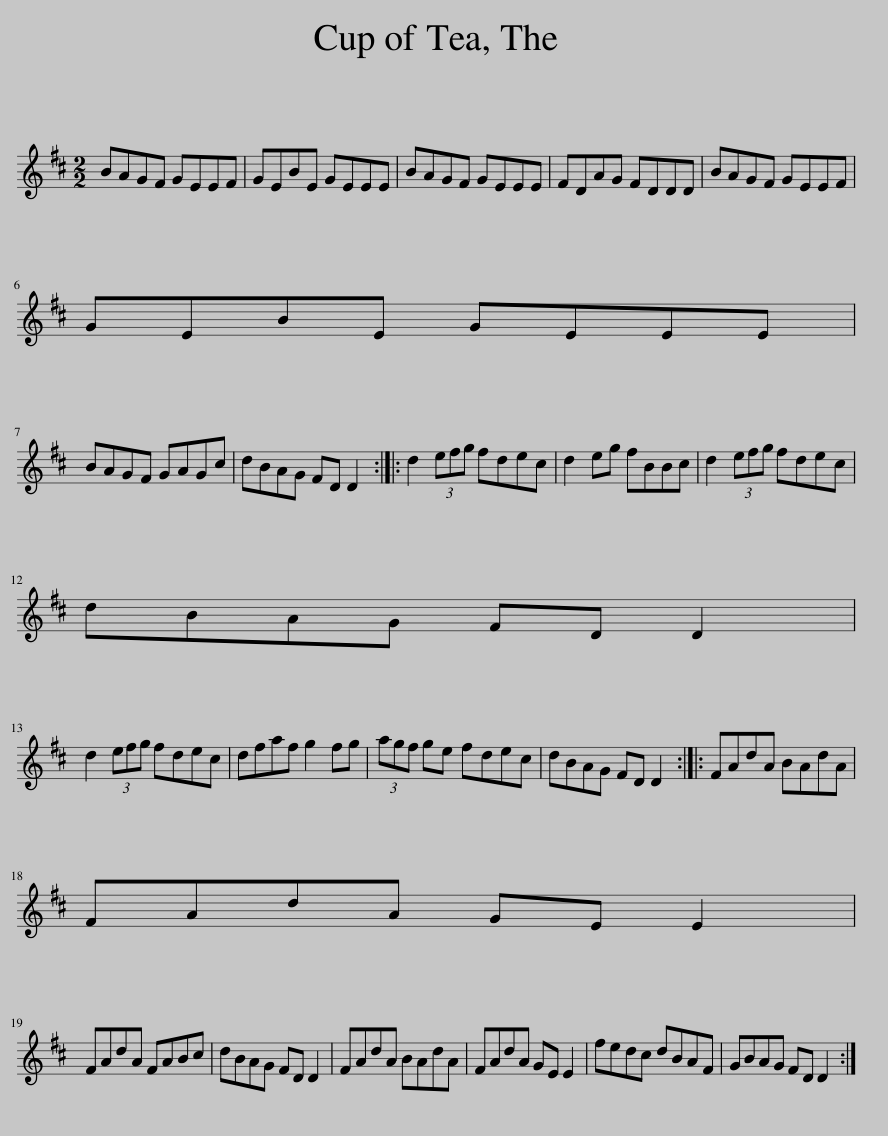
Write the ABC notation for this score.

X:1
L:1/8
M:2/2
I:linebreak $
K:D
V:1 treble
V:1
 BAGF GEEF | GEBE GEEE | BAGF GEEE | FDAG FDDD | BAGF GEEF |$ %5
 GEBE GEEE |$ BAGF GAGc | dBAG FD D2 :: d2 (3efg fdec | d2 eg fBBc | %10
 d2 (3efg fdec |$ dBAG FD D2 |$ d2 (3efg fdec | dfaf g2 fg | (3agf ge fdec | %15
 dBAG FD D2 :: FAdA BAdA |$ FAdA GE E2 |$ FAdA FABc | dBAG FD D2 | %20
 FAdA BAdA | FAdA GE E2 | fedc dBAF | GBAG FD D2 :| %24
